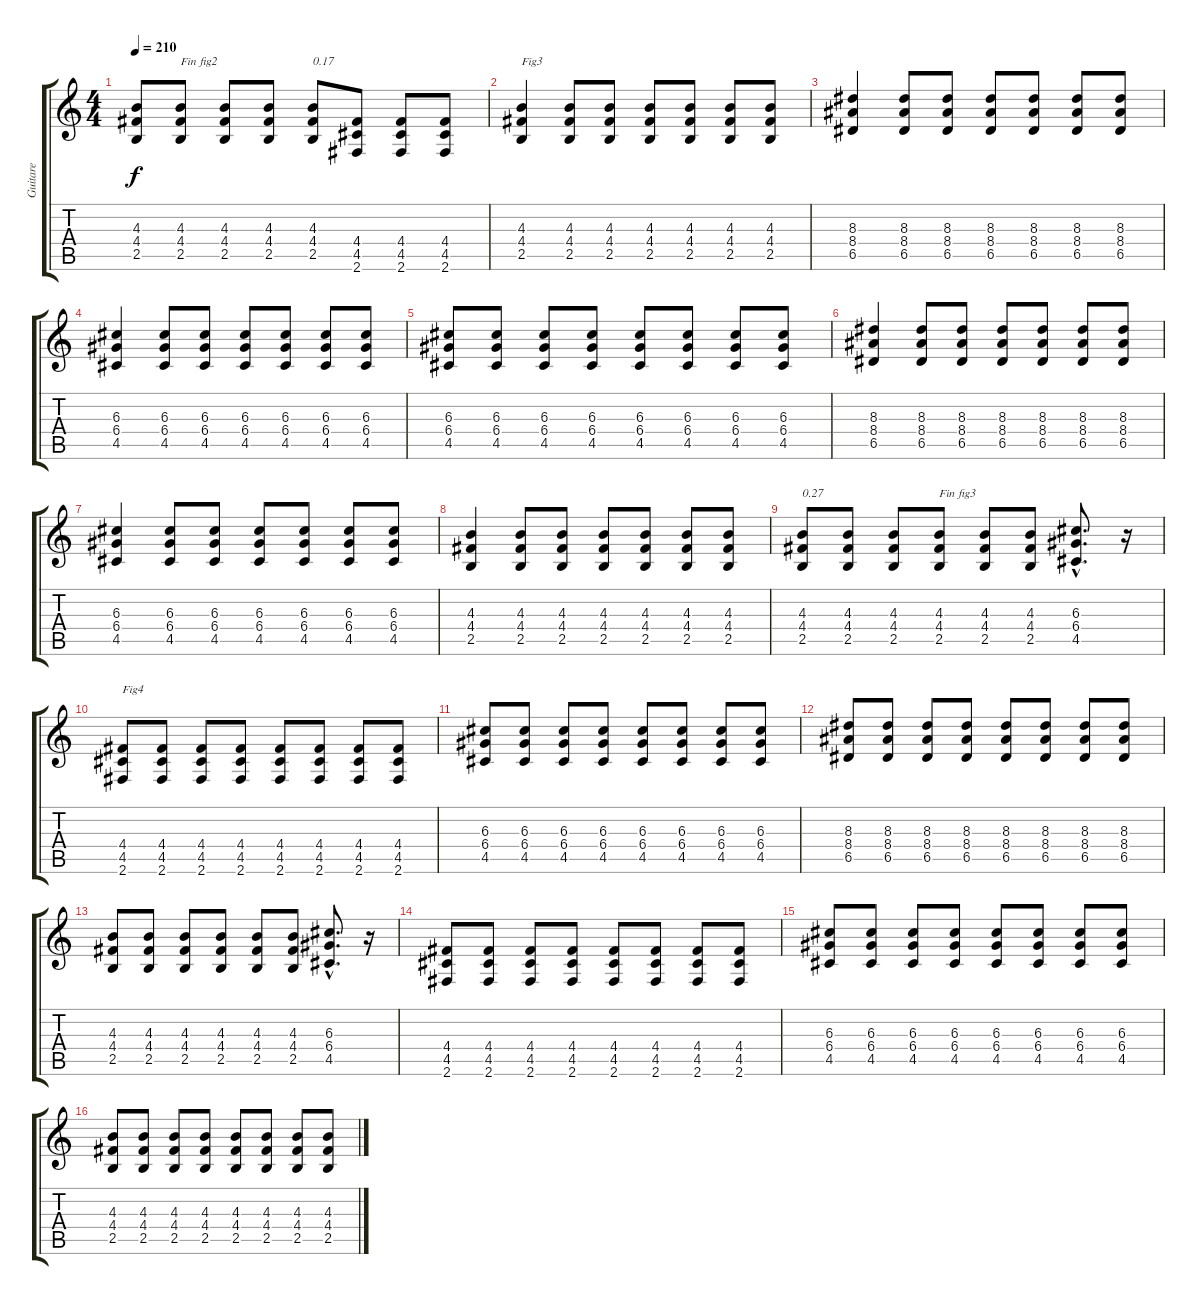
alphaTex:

\track ("Guitare" "Guitare") {instrument distortionguitar}
\staff {score tabs}
\tuning (E4 B3 G3 D3 A2 E2) {hide}
\ts (4 4)
\tempo 210
\clef g2
\ks c
(4.3 4.4 2.5).8{dy f} (4.3 4.4 2.5).8{txt "Fin fig2"} (4.3 4.4 2.5).8 (4.3 4.4 2.5).8 (4.3 4.4 2.5).8{txt "0.17"} (4.4 4.5 2.6).8 (4.4 4.5 2.6).8 (4.4 4.5 2.6).8 |
(4.3 4.4 2.5).4{txt "Fig3"} (4.3 4.4 2.5).8 (4.3 4.4 2.5).8 (4.3 4.4 2.5).8 (4.3 4.4 2.5).8 (4.3 4.4 2.5).8 (4.3 4.4 2.5).8 |
(8.3 8.4 6.5).4 (8.3 8.4 6.5).8 (8.3 8.4 6.5).8 (8.3 8.4 6.5).8 (8.3 8.4 6.5).8 (8.3 8.4 6.5).8 (8.3 8.4 6.5).8 |
(6.3 6.4 4.5).4 (6.3 6.4 4.5).8 (6.3 6.4 4.5).8 (6.3 6.4 4.5).8 (6.3 6.4 4.5).8 (6.3 6.4 4.5).8 (6.3 6.4 4.5).8 |
(6.3 6.4 4.5).8 (6.3 6.4 4.5).8 (6.3 6.4 4.5).8 (6.3 6.4 4.5).8 (6.3 6.4 4.5).8 (6.3 6.4 4.5).8 (6.3 6.4 4.5).8 (6.3 6.4 4.5).8 |
(8.3 8.4 6.5).4 (8.3 8.4 6.5).8 (8.3 8.4 6.5).8 (8.3 8.4 6.5).8 (8.3 8.4 6.5).8 (8.3 8.4 6.5).8 (8.3 8.4 6.5).8 |
(6.3 6.4 4.5).4 (6.3 6.4 4.5).8 (6.3 6.4 4.5).8 (6.3 6.4 4.5).8 (6.3 6.4 4.5).8 (6.3 6.4 4.5).8 (6.3 6.4 4.5).8 |
(4.3 4.4 2.5).4 (4.3 4.4 2.5).8 (4.3 4.4 2.5).8 (4.3 4.4 2.5).8 (4.3 4.4 2.5).8 (4.3 4.4 2.5).8 (4.3 4.4 2.5).8 |
(4.3 4.4 2.5).8{txt "0.27"} (4.3 4.4 2.5).8 (4.3 4.4 2.5).8 (4.3 4.4 2.5).8{txt "Fin fig3"} (4.3 4.4 2.5).8 (4.3 4.4 2.5).8 (6.3{hac} 6.4{hac} 4.5{hac}).8{d} r.16 |
(4.4 4.5 2.6).8{txt "Fig4"} (4.4 4.5 2.6).8 (4.4 4.5 2.6).8 (4.4 4.5 2.6).8 (4.4 4.5 2.6).8 (4.4 4.5 2.6).8 (4.4 4.5 2.6).8 (4.4 4.5 2.6).8 |
(6.3 6.4 4.5).8 (6.3 6.4 4.5).8 (6.3 6.4 4.5).8 (6.3 6.4 4.5).8 (6.3 6.4 4.5).8 (6.3 6.4 4.5).8 (6.3 6.4 4.5).8 (6.3 6.4 4.5).8 |
(8.3 8.4 6.5).8 (8.3 8.4 6.5).8 (8.3 8.4 6.5).8 (8.3 8.4 6.5).8 (8.3 8.4 6.5).8 (8.3 8.4 6.5).8 (8.3 8.4 6.5).8 (8.3 8.4 6.5).8 |
(4.3 4.4 2.5).8 (4.3 4.4 2.5).8 (4.3 4.4 2.5).8 (4.3 4.4 2.5).8 (4.3 4.4 2.5).8 (4.3 4.4 2.5).8 (6.3{hac} 6.4{hac} 4.5{hac}).8{d} r.16 |
(4.4 4.5 2.6).8 (4.4 4.5 2.6).8 (4.4 4.5 2.6).8 (4.4 4.5 2.6).8 (4.4 4.5 2.6).8 (4.4 4.5 2.6).8 (4.4 4.5 2.6).8 (4.4 4.5 2.6).8 |
(6.3 6.4 4.5).8 (6.3 6.4 4.5).8 (6.3 6.4 4.5).8 (6.3 6.4 4.5).8 (6.3 6.4 4.5).8 (6.3 6.4 4.5).8 (6.3 6.4 4.5).8 (6.3 6.4 4.5).8 |
(4.3 4.4 2.5).8 (4.3 4.4 2.5).8 (4.3 4.4 2.5).8 (4.3 4.4 2.5).8 (4.3 4.4 2.5).8 (4.3 4.4 2.5).8 (4.3 4.4 2.5).8 (4.3 4.4 2.5).8
